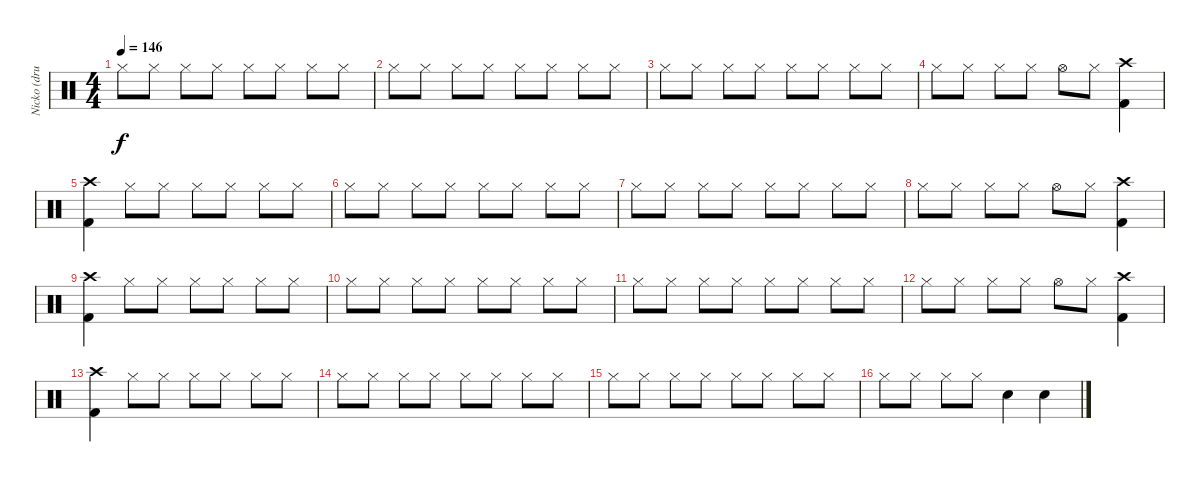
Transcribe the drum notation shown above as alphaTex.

\track ("Nicko (drums)Percussions" "Nicko (dru") {instrument percussion}
\staff {score}
\articulation defaults
\ts (4 4)
\tempo 146
\clef neutral
\ks c "Hi-Hat (closed)".8{dy f} "Hi-Hat (closed)".8 "Hi-Hat (closed)".8 "Hi-Hat (closed)".8 "Hi-Hat (closed)".8 "Hi-Hat (closed)".8 "Hi-Hat (closed)".8 "Hi-Hat (closed)".8
|
"Hi-Hat (closed)".8 "Hi-Hat (closed)".8 "Hi-Hat (closed)".8 "Hi-Hat (closed)".8 "Hi-Hat (closed)".8 "Hi-Hat (closed)".8 "Hi-Hat (closed)".8 "Hi-Hat (closed)".8 |
"Hi-Hat (closed)".8 "Hi-Hat (closed)".8 "Hi-Hat (closed)".8 "Hi-Hat (closed)".8 "Hi-Hat (closed)".8 "Hi-Hat (closed)".8 "Hi-Hat (closed)".8 "Hi-Hat (closed)".8 |
"Hi-Hat (closed)".8 "Hi-Hat (closed)".8 "Hi-Hat (closed)".8 "Hi-Hat (closed)".8 "Hi-Hat (open)".8 "Hi-Hat (closed)".8 ("Crash high (hit)" "Kick (hit) 2").4 |
("Crash high (hit)" "Kick (hit) 2").4 "Hi-Hat (closed)".8 "Hi-Hat (closed)".8 "Hi-Hat (closed)".8 "Hi-Hat (closed)".8 "Hi-Hat (closed)".8 "Hi-Hat (closed)".8 |
"Hi-Hat (closed)".8 "Hi-Hat (closed)".8 "Hi-Hat (closed)".8 "Hi-Hat (closed)".8 "Hi-Hat (closed)".8 "Hi-Hat (closed)".8 "Hi-Hat (closed)".8 "Hi-Hat (closed)".8 |
"Hi-Hat (closed)".8 "Hi-Hat (closed)".8 "Hi-Hat (closed)".8 "Hi-Hat (closed)".8 "Hi-Hat (closed)".8 "Hi-Hat (closed)".8 "Hi-Hat (closed)".8 "Hi-Hat (closed)".8 |
"Hi-Hat (closed)".8 "Hi-Hat (closed)".8 "Hi-Hat (closed)".8 "Hi-Hat (closed)".8 "Hi-Hat (open)".8 "Hi-Hat (closed)".8 ("Crash high (hit)" "Kick (hit) 2").4 |
("Crash high (hit)" "Kick (hit) 2").4 "Hi-Hat (closed)".8 "Hi-Hat (closed)".8 "Hi-Hat (closed)".8 "Hi-Hat (closed)".8 "Hi-Hat (closed)".8 "Hi-Hat (closed)".8 |
"Hi-Hat (closed)".8 "Hi-Hat (closed)".8 "Hi-Hat (closed)".8 "Hi-Hat (closed)".8 "Hi-Hat (closed)".8 "Hi-Hat (closed)".8 "Hi-Hat (closed)".8 "Hi-Hat (closed)".8 |
"Hi-Hat (closed)".8 "Hi-Hat (closed)".8 "Hi-Hat (closed)".8 "Hi-Hat (closed)".8 "Hi-Hat (closed)".8 "Hi-Hat (closed)".8 "Hi-Hat (closed)".8 "Hi-Hat (closed)".8 |
"Hi-Hat (closed)".8 "Hi-Hat (closed)".8 "Hi-Hat (closed)".8 "Hi-Hat (closed)".8 "Hi-Hat (open)".8 "Hi-Hat (closed)".8 ("Crash high (hit)" "Kick (hit) 2").4 |
("Crash high (hit)" "Kick (hit) 2").4 "Hi-Hat (closed)".8 "Hi-Hat (closed)".8 "Hi-Hat (closed)".8 "Hi-Hat (closed)".8 "Hi-Hat (closed)".8 "Hi-Hat (closed)".8 |
"Hi-Hat (closed)".8 "Hi-Hat (closed)".8 "Hi-Hat (closed)".8 "Hi-Hat (closed)".8 "Hi-Hat (closed)".8 "Hi-Hat (closed)".8 "Hi-Hat (closed)".8 "Hi-Hat (closed)".8 |
"Hi-Hat (closed)".8 "Hi-Hat (closed)".8 "Hi-Hat (closed)".8 "Hi-Hat (closed)".8 "Hi-Hat (closed)".8 "Hi-Hat (closed)".8 "Hi-Hat (closed)".8 "Hi-Hat (closed)".8 |
"Hi-Hat (closed)".8 "Hi-Hat (closed)".8 "Hi-Hat (closed)".8 "Hi-Hat (closed)".8 "Snare (hit) 2".4 "Snare (hit) 2".4
